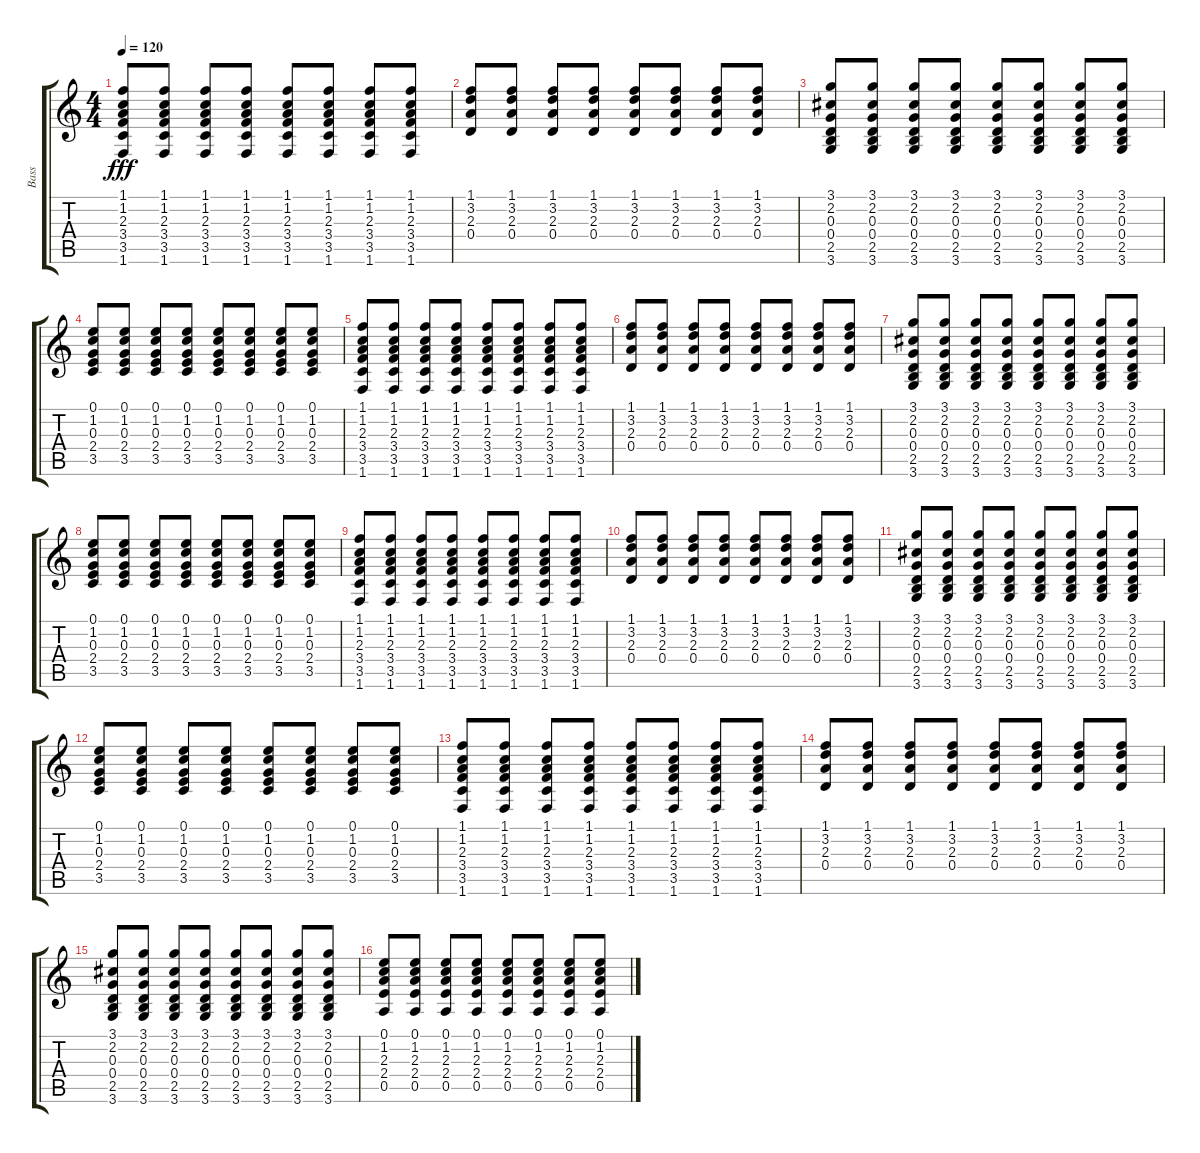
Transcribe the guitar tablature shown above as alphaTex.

\track ("Bass" "Bass") {instrument fretlessbass}
\staff {score tabs}
\tuning (E4 B3 G3 D3 A2 E2) {hide}
\ts (4 4)
\tempo 120
\clef g2
\ks c
(1.1 1.2 2.3 3.4 3.5 1.6).8{dy fff} (1.1 1.2 2.3 3.4 3.5 1.6).8 (1.1 1.2 2.3 3.4 3.5 1.6).8 (1.1 1.2 2.3 3.4 3.5 1.6).8 (1.1 1.2 2.3 3.4 3.5 1.6).8 (1.1 1.2 2.3 3.4 3.5 1.6).8 (1.1 1.2 2.3 3.4 3.5 1.6).8 (1.1 1.2 2.3 3.4 3.5 1.6).8 |
(1.1 3.2 2.3 0.4).8 (1.1 3.2 2.3 0.4).8 (1.1 3.2 2.3 0.4).8 (1.1 3.2 2.3 0.4).8 (1.1 3.2 2.3 0.4).8 (1.1 3.2 2.3 0.4).8 (1.1 3.2 2.3 0.4).8 (1.1 3.2 2.3 0.4).8 |
(3.1 2.2 0.3 0.4 2.5 3.6).8 (3.1 2.2 0.3 0.4 2.5 3.6).8 (3.1 2.2 0.3 0.4 2.5 3.6).8 (3.1 2.2 0.3 0.4 2.5 3.6).8 (3.1 2.2 0.3 0.4 2.5 3.6).8 (3.1 2.2 0.3 0.4 2.5 3.6).8 (3.1 2.2 0.3 0.4 2.5 3.6).8 (3.1 2.2 0.3 0.4 2.5 3.6).8 |
(0.1 1.2 0.3 2.4 3.5).8 (0.1 1.2 0.3 2.4 3.5).8 (0.1 1.2 0.3 2.4 3.5).8 (0.1 1.2 0.3 2.4 3.5).8 (0.1 1.2 0.3 2.4 3.5).8 (0.1 1.2 0.3 2.4 3.5).8 (0.1 1.2 0.3 2.4 3.5).8 (0.1 1.2 0.3 2.4 3.5).8 |
(1.1 1.2 2.3 3.4 3.5 1.6).8 (1.1 1.2 2.3 3.4 3.5 1.6).8 (1.1 1.2 2.3 3.4 3.5 1.6).8 (1.1 1.2 2.3 3.4 3.5 1.6).8 (1.1 1.2 2.3 3.4 3.5 1.6).8 (1.1 1.2 2.3 3.4 3.5 1.6).8 (1.1 1.2 2.3 3.4 3.5 1.6).8 (1.1 1.2 2.3 3.4 3.5 1.6).8 |
(1.1 3.2 2.3 0.4).8 (1.1 3.2 2.3 0.4).8 (1.1 3.2 2.3 0.4).8 (1.1 3.2 2.3 0.4).8 (1.1 3.2 2.3 0.4).8 (1.1 3.2 2.3 0.4).8 (1.1 3.2 2.3 0.4).8 (1.1 3.2 2.3 0.4).8 |
(3.1 2.2 0.3 0.4 2.5 3.6).8 (3.1 2.2 0.3 0.4 2.5 3.6).8 (3.1 2.2 0.3 0.4 2.5 3.6).8 (3.1 2.2 0.3 0.4 2.5 3.6).8 (3.1 2.2 0.3 0.4 2.5 3.6).8 (3.1 2.2 0.3 0.4 2.5 3.6).8 (3.1 2.2 0.3 0.4 2.5 3.6).8 (3.1 2.2 0.3 0.4 2.5 3.6).8 |
(0.1 1.2 0.3 2.4 3.5).8 (0.1 1.2 0.3 2.4 3.5).8 (0.1 1.2 0.3 2.4 3.5).8 (0.1 1.2 0.3 2.4 3.5).8 (0.1 1.2 0.3 2.4 3.5).8 (0.1 1.2 0.3 2.4 3.5).8 (0.1 1.2 0.3 2.4 3.5).8 (0.1 1.2 0.3 2.4 3.5).8 |
(1.1 1.2 2.3 3.4 3.5 1.6).8 (1.1 1.2 2.3 3.4 3.5 1.6).8 (1.1 1.2 2.3 3.4 3.5 1.6).8 (1.1 1.2 2.3 3.4 3.5 1.6).8 (1.1 1.2 2.3 3.4 3.5 1.6).8 (1.1 1.2 2.3 3.4 3.5 1.6).8 (1.1 1.2 2.3 3.4 3.5 1.6).8 (1.1 1.2 2.3 3.4 3.5 1.6).8 |
(1.1 3.2 2.3 0.4).8 (1.1 3.2 2.3 0.4).8 (1.1 3.2 2.3 0.4).8 (1.1 3.2 2.3 0.4).8 (1.1 3.2 2.3 0.4).8 (1.1 3.2 2.3 0.4).8 (1.1 3.2 2.3 0.4).8 (1.1 3.2 2.3 0.4).8 |
(3.1 2.2 0.3 0.4 2.5 3.6).8 (3.1 2.2 0.3 0.4 2.5 3.6).8 (3.1 2.2 0.3 0.4 2.5 3.6).8 (3.1 2.2 0.3 0.4 2.5 3.6).8 (3.1 2.2 0.3 0.4 2.5 3.6).8 (3.1 2.2 0.3 0.4 2.5 3.6).8 (3.1 2.2 0.3 0.4 2.5 3.6).8 (3.1 2.2 0.3 0.4 2.5 3.6).8 |
(0.1 1.2 0.3 2.4 3.5).8 (0.1 1.2 0.3 2.4 3.5).8 (0.1 1.2 0.3 2.4 3.5).8 (0.1 1.2 0.3 2.4 3.5).8 (0.1 1.2 0.3 2.4 3.5).8 (0.1 1.2 0.3 2.4 3.5).8 (0.1 1.2 0.3 2.4 3.5).8 (0.1 1.2 0.3 2.4 3.5).8 |
(1.1 1.2 2.3 3.4 3.5 1.6).8 (1.1 1.2 2.3 3.4 3.5 1.6).8 (1.1 1.2 2.3 3.4 3.5 1.6).8 (1.1 1.2 2.3 3.4 3.5 1.6).8 (1.1 1.2 2.3 3.4 3.5 1.6).8 (1.1 1.2 2.3 3.4 3.5 1.6).8 (1.1 1.2 2.3 3.4 3.5 1.6).8 (1.1 1.2 2.3 3.4 3.5 1.6).8 |
(1.1 3.2 2.3 0.4).8 (1.1 3.2 2.3 0.4).8 (1.1 3.2 2.3 0.4).8 (1.1 3.2 2.3 0.4).8 (1.1 3.2 2.3 0.4).8 (1.1 3.2 2.3 0.4).8 (1.1 3.2 2.3 0.4).8 (1.1 3.2 2.3 0.4).8 |
(3.1 2.2 0.3 0.4 2.5 3.6).8 (3.1 2.2 0.3 0.4 2.5 3.6).8 (3.1 2.2 0.3 0.4 2.5 3.6).8 (3.1 2.2 0.3 0.4 2.5 3.6).8 (3.1 2.2 0.3 0.4 2.5 3.6).8 (3.1 2.2 0.3 0.4 2.5 3.6).8 (3.1 2.2 0.3 0.4 2.5 3.6).8 (3.1 2.2 0.3 0.4 2.5 3.6).8 |
(0.1 1.2 2.3 2.4 0.5).8 (0.1 1.2 2.3 2.4 0.5).8 (0.1 1.2 2.3 2.4 0.5).8 (0.1 1.2 2.3 2.4 0.5).8 (0.1 1.2 2.3 2.4 0.5).8 (0.1 1.2 2.3 2.4 0.5).8 (0.1 1.2 2.3 2.4 0.5).8 (0.1 1.2 2.3 2.4 0.5).8
